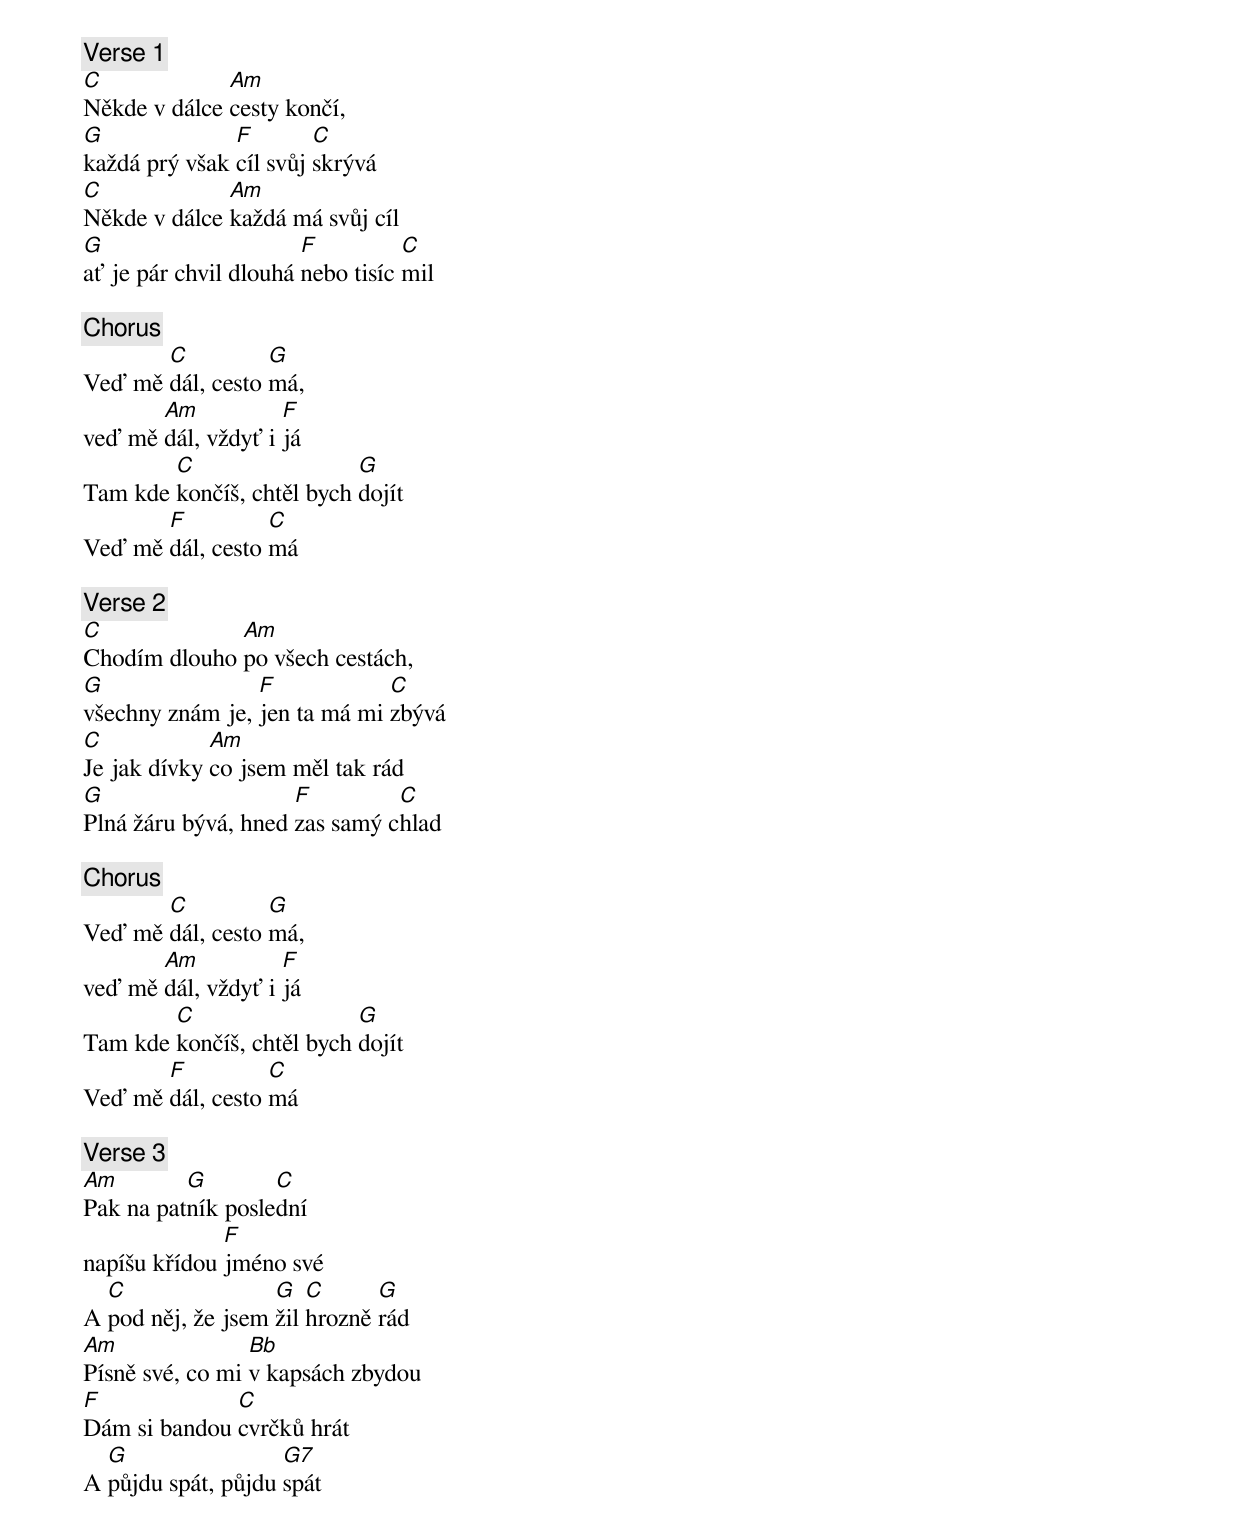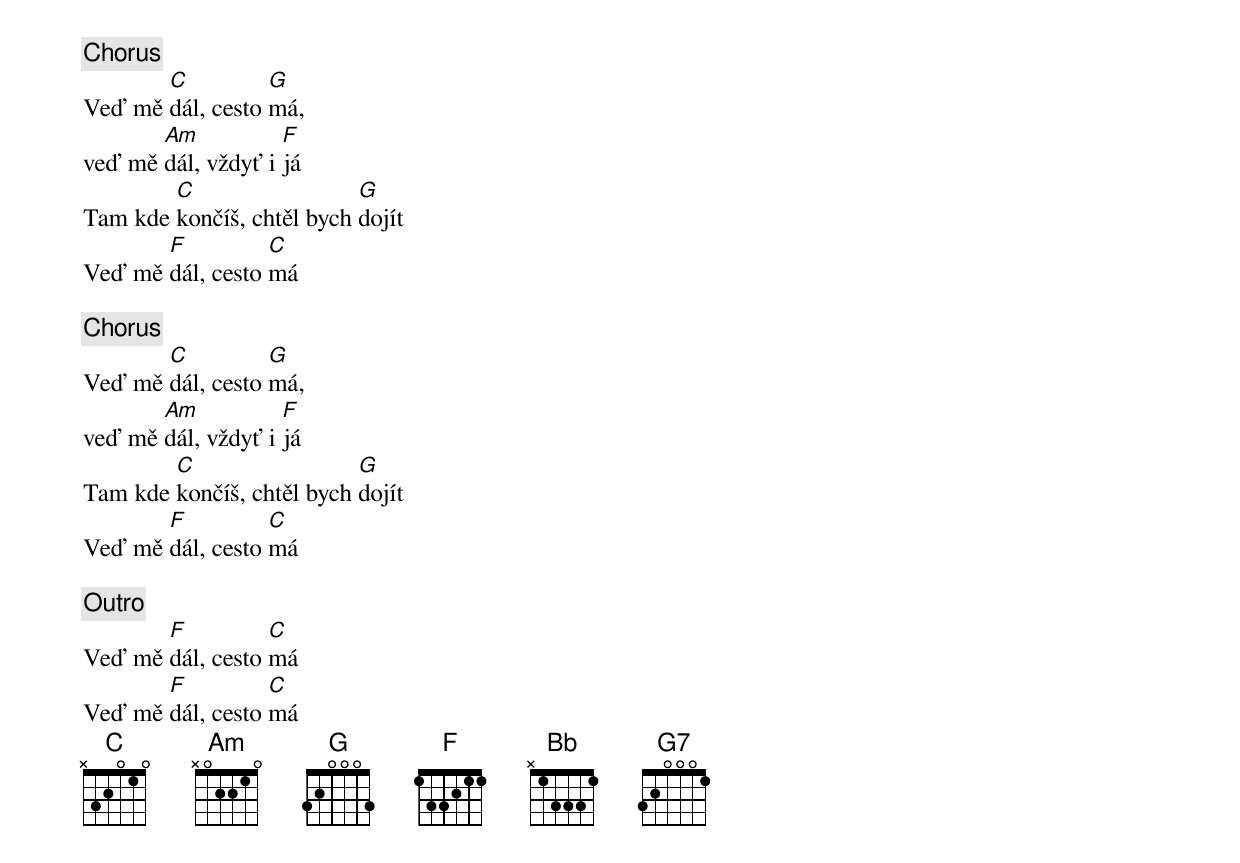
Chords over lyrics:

[Verse 1]
C             Am
Někde v dálce cesty končí,
G              F        C
každá prý však cíl svůj skrývá
C             Am
Někde v dálce každá má svůj cíl
G                      F          C
ať je pár chvil dlouhá nebo tisíc mil

[Chorus]
       C          G
Veď mě dál, cesto má,
       Am           F
veď mě dál, vždyť i já
        C                  G
Tam kde končíš, chtěl bych dojít
       F          C
Veď mě dál, cesto má

[Verse 2]
C             Am
Chodím dlouho po všech cestách,
G                F            C
všechny znám je, jen ta má mi zbývá
C            Am
Je jak dívky co jsem měl tak rád
G                    F         C
Plná žáru bývá, hned zas samý chlad

[Chorus]
       C          G
Veď mě dál, cesto má,
       Am           F
veď mě dál, vždyť i já
        C                  G
Tam kde končíš, chtěl bych dojít
       F          C
Veď mě dál, cesto má

[Verse 3]
Am        G        C
Pak na patník poslední
              F
napíšu křídou jméno své
  C                G   C      G
A pod něj, že jsem žil hrozně rád
Am               Bb
Písně své, co mi v kapsách zbydou
F             C
Dám si bandou cvrčků hrát
  G                 G7
A půjdu spát, půjdu spát

[Chorus]
       C          G
Veď mě dál, cesto má,
       Am           F
veď mě dál, vždyť i já
        C                  G
Tam kde končíš, chtěl bych dojít
       F          C
Veď mě dál, cesto má

[Chorus]
       C          G
Veď mě dál, cesto má,
       Am           F
veď mě dál, vždyť i já
        C                  G
Tam kde končíš, chtěl bych dojít
       F          C
Veď mě dál, cesto má

[Outro]
       F          C
Veď mě dál, cesto má
       F          C
Veď mě dál, cesto má
